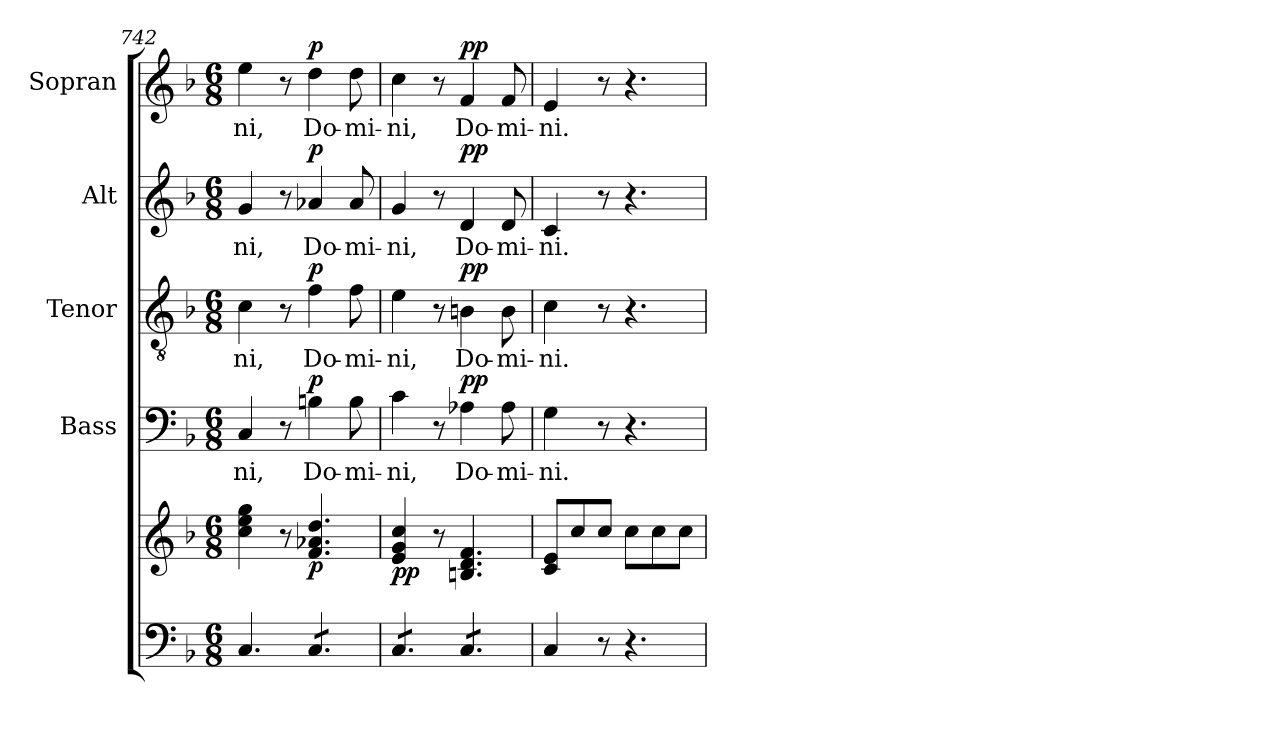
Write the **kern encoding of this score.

**kern	**kern	**dynam	**kern	**text	**dynam	**kern	**text	**dynam	**kern	**text	**dynam	**kern	**text	**dynam
*part5	*part5	*part5	*part4	*part4	*part4	*part3	*part3	*part3	*part2	*part2	*part2	*part1	*part1	*part1
*staff6	*staff5	*staff5/6	*staff4	*staff4	*staff4	*staff3	*staff3	*staff3	*staff2	*staff2	*staff2	*staff1	*staff1	*staff1
*	*	*	*I"Bass	*	*	*I"Tenor	*	*	*I"Alt	*	*	*I"Sopran	*	*
*	*	*	*I'B.	*	*	*I'T.	*	*	*I'A.	*	*	*I'S.	*	*
!!LO:PB:g=z
*clefF4	*clefG2	*	*clefF4	*	*	*clefGv2	*	*	*clefG2	*	*	*clefG2	*	*
*k[b-]	*k[b-]	*	*k[b-]	*	*	*k[b-]	*	*	*k[b-]	*	*	*k[b-]	*	*
*F:	*F:	*	*F:	*	*	*F:	*	*	*F:	*	*	*F:	*	*
*M6/8	*M6/8	*	*M6/8	*	*	*M6/8	*	*	*M6/8	*	*	*M6/8	*	*
=742	=742	=742	=742	=742	=742	=742	=742	=742	=742	=742	=742	=742	=742	=742
!	!	!	!	!LO:LY:b	!	!	!LO:LY:b	!	!	!LO:LY:b	!	!	!LO:LY:b	!
4.C/	4cc\ 4ee\ 4gg\	.	4C/	-ni,	.	4c\	-ni,	.	4g/	-ni,	.	4ee\	-ni,	.
.	8r	.	8r	.	.	8r	.	.	8r	.	.	8r	.	.
!	!	!LO:DY:b	!	!LO:LY:b	!LO:DY:a	!	!LO:LY:b	!LO:DY:a	!	!LO:LY:b	!LO:DY:a	!	!LO:LY:b	!LO:DY:a
*tremolo	*	*	*	*	*	*	*	*	*	*	*	*	*	*
8C/L	4.f/ 4.a-X/ 4.dd/	p	4Bn\	Do-	p	4f\	Do-	p	4a-X/	Do-	p	4dd\	Do-	p
8C/	.	.	.	.	.	.	.	.	.	.	.	.	.	.
!	!	!	!	!LO:LY:b	!	!	!LO:LY:b	!	!	!LO:LY:b	!	!	!LO:LY:b	!
8C/J	.	.	8B\	-mi-	.	8f\	-mi-	.	8a-/	-mi-	.	8dd\	-mi-	.
=743	=743	=743	=743	=743	=743	=743	=743	=743	=743	=743	=743	=743	=743	=743
!	!	!LO:DY:b	!	!LO:LY:b	!	!	!LO:LY:b	!	!	!LO:LY:b	!	!	!LO:LY:b	!
8C/L	4e/ 4g/ 4cc/	pp	4c\	-ni,	.	4e\	-ni,	.	4g/	-ni,	.	4cc\	-ni,	.
8C/	.	.	.	.	.	.	.	.	.	.	.	.	.	.
8C/J	8r	.	8r	.	.	8r	.	.	8r	.	.	8r	.	.
!	!	!	!	!LO:LY:b	!LO:DY:a	!	!LO:LY:b	!LO:DY:a	!	!LO:LY:b	!LO:DY:a	!	!LO:LY:b	!LO:DY:a
8C/L	4.Bn/ 4.d/ 4.f/	.	4A-X\	Do-	pp	4Bn\	Do-	pp	4d/	Do-	pp	4f/	Do-	pp
8C/	.	.	.	.	.	.	.	.	.	.	.	.	.	.
!	!	!	!	!LO:LY:b	!	!	!LO:LY:b	!	!	!LO:LY:b	!	!	!LO:LY:b	!
8C/J	.	.	8A-\	-mi-	.	8B\	-mi-	.	8d/	-mi-	.	8f/	-mi-	.
*Xtremolo	*	*	*	*	*	*	*	*	*	*	*	*	*	*
=744	=744	=744	=744	=744	=744	=744	=744	=744	=744	=744	=744	=744	=744	=744
!	!	!	!	!LO:LY:b	!	!	!LO:LY:b	!	!	!LO:LY:b	!	!	!LO:LY:b	!
4C/	8c/ 8e/L	.	4G\	-ni.	.	4c\	-ni.	.	4c/	-ni.	.	4e/	-ni.	.
.	8cc/	.	.	.	.	.	.	.	.	.	.	.	.	.
8r	8cc/J	.	8r	.	.	8r	.	.	8r	.	.	8r	.	.
4.r	8cc\L	.	4.r	.	.	4.r	.	.	4.r	.	.	4.r	.	.
.	8cc\	.	.	.	.	.	.	.	.	.	.	.	.	.
.	8cc\J	.	.	.	.	.	.	.	.	.	.	.	.	.
=	=	=	=	=	=	=	=	=	=	=	=	=	=	=
*-	*-	*-	*-	*-	*-	*-	*-	*-	*-	*-	*-	*-	*-	*-
